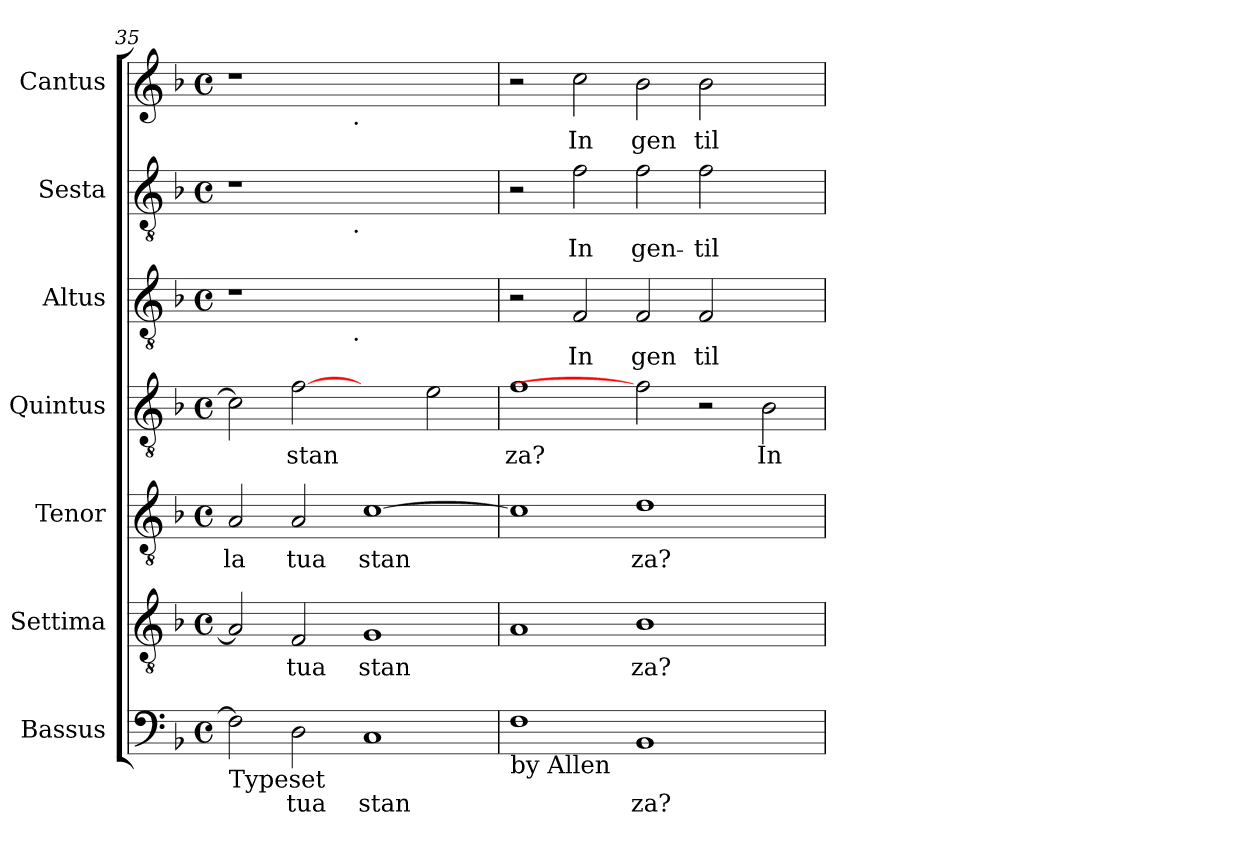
**kern	**text	**kern	**text	**kern	**text	**kern	**text	**kern	**text	**kern	**text	**kern	**text
*part7	*part7	*part6	*part6	*part5	*part5	*part4	*part4	*part3	*part3	*part2	*part2	*part1	*part1
*staff7	*staff7	*staff6	*staff6	*staff5	*staff5	*staff4	*staff4	*staff3	*staff3	*staff2	*staff2	*staff1	*staff1
*I"Bassus	*	*I"Settima	*	*I"Tenor	*	*I"Quintus	*	*I"Altus	*	*I"Sesta	*	*I"Cantus	*
*clefF4	*	*clefGv2	*	*clefGv2	*	*clefGv2	*	*clefGv2	*	*clefGv2	*	*clefG2	*
*k[b-]	*	*k[b-]	*	*k[b-]	*	*k[b-]	*	*k[b-]	*	*k[b-]	*	*k[b-]	*
*F:	*	*F:	*	*F:	*	*F:	*	*F:	*	*F:	*	*F:	*
*M4/4	*	*M4/4	*	*M4/4	*	*M4/4	*	*M4/4	*	*M4/4	*	*M4/4	*
*met(c)	*	*met(c)	*	*met(c)	*	*met(c)	*	*met(c)	*	*met(c)	*	*met(c)	*
=35	=35	=35	=35	=35	=35	=35	=35	=35	=35	=35	=35	=35	=35
!LO:TX:b:t=Typeset	!	!	!	!	!	!	!	!	!	!	!	!	!
!	!LO:LY:b:cj	!	!LO:LY:b:cj	!	!LO:LY:b:cj	!	!LO:LY:b:cj	!	!	!	!	!	!
*	*	*	*	*	*	*	*	*^	*	*^	*	*^	*
2F\]	.	2A/]	.	2A/	la	2c\]	.	1r	2ryy	.	1r	2ryy	.	1r	2ryy	.
!	!LO:LY:b:cj	!	!LO:LY:b:cj	!	!LO:LY:b:cj	!	!LO:LY:b:cj	!	!	!	!	!	!	!	!	!
2D\	tua	2F/	tua	2A/	tua	[2f	stan-	.	4...ryy	.	.	4...ryy	.	.	4...ryy	.
!	!	!	!	!	!	!	!	!	!	!	!	!	!	!	!LO:TX:b:t=.	!
!	!	!	!	!	!	!	!	!	!	!	!	!LO:TX:b:t=.	!	!	!	!
!	!	!	!	!	!	!	!	!	!LO:TX:b:t=.	!	!	!	!	!	!	!
.	.	.	.	.	.	.	.	.	1ryy	.	.	1ryy	.	.	1ryy	.
!	!LO:LY:b:cj	!	!LO:LY:b:cj	!	!LO:LY:b:cj	!	!	!	!	!	!	!	!	!	!	!
1C	stan-	1G	stan	[>1c	stan-	2ryy	.	1ryy	.	.	1ryy	.	.	1ryy	.	.
!	!	!	!	!	!	!	!LO:LY:b:cj	!	!	!	!	!	!	!	!	!
.	.	.	.	.	.	2e\	--	.	.	.	.	.	.	.	.	.
.	.	.	.	.	.	.	.	.	32ryy	.	.	32ryy	.	.	32ryy	.
=36	=36	=36	=36	=36	=36	=36	=36	=36	=36	=36	=36	=36	=36	=36	=36	=36
!LO:TX:b:t=by Allen	!	!	!	!	!	!	!	!	!	!	!	!	!	!	!	!
!	!LO:LY:b:cj	!	!LO:LY:b:cj	!	!LO:LY:b:cj	!	!LO:LY:b:cj	!	!	!	!	!	!	!	!	!
*	*	*	*	*	*	*	*	*v	*v	*	*	*	*	*v	*v	*
*	*	*	*	*	*	*	*	*	*	*v	*v	*	*	*
1F	--	1A	.	1c]	--	1f	-za?	2r	.	2r	.	2r	.
!	!	!	!	!	!	!	!	!	!LO:LY:b:cj	!	!LO:LY:b:cj	!	!LO:LY:b:cj
.	.	.	.	.	.	.	.	2F/	In	2f\	In	2cc\	In
!	!LO:LY:b:cj	!	!LO:LY:b:cj	!	!LO:LY:b:cj	!	!	!	!LO:LY:b:cj	!	!LO:LY:b:cj	!	!LO:LY:b:cj
1BB-	-za?	1B-	za?	1d	-za?	2f]	.	2F/	gen	2f\	gen-	2b-\	gen
!	!	!	!	!	!	!	!	!	!LO:LY:b:cj	!	!LO:LY:b:cj	!	!LO:LY:b:cj
.	.	.	.	.	.	2r	.	2F/	til	2f\	-til	2b-\	til
!	!	!	!	!	!	!	!LO:LY:b:cj	!	!	!	!	!	!
2ryy	.	2ryy	.	2ryy	.	2B-\	In	2ryy	.	2ryy	.	2ryy	.
=	=	=	=	=	=	=	=	=	=	=	=	=	=
*-	*-	*-	*-	*-	*-	*-	*-	*-	*-	*-	*-	*-	*-
